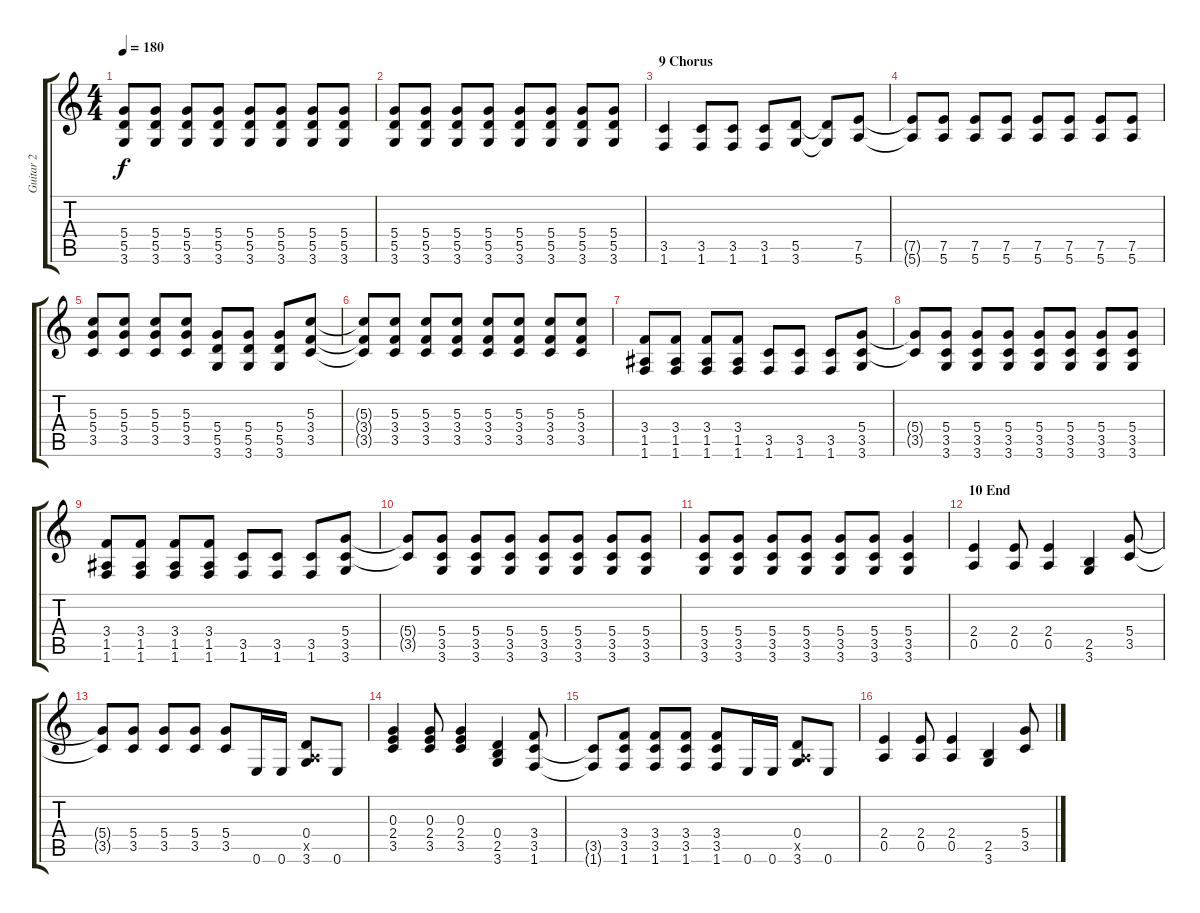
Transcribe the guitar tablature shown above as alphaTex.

\track ("Guitar 2" "Guitar 2") {instrument electricguitarclean}
\staff {score tabs}
\tuning (E4 B3 G3 D3 A2 E2) {hide}
\ts (4 4)
\tempo 180
\clef g2
\ks c
(5.4{t} 5.5{t} 3.6{t}).8{dy f} (5.4 5.5 3.6).8 (5.4 5.5 3.6).8 (5.4 5.5 3.6).8 (5.4 5.5 3.6).8 (5.4 5.5 3.6).8 (5.4 5.5 3.6).8 (5.4 5.5 3.6).8 |
(5.4 5.5 3.6).8 (5.4 5.5 3.6).8 (5.4 5.5 3.6).8 (5.4 5.5 3.6).8 (5.4 5.5 3.6).8 (5.4 5.5 3.6).8 (5.4 5.5 3.6).8 (5.4 5.5 3.6).8 |
\section ("" "9 Chorus")
(3.5 1.6).4 (3.5 1.6).8 (3.5 1.6).8 (3.5 1.6).8 (5.5 3.6).8 (5.5{t} 3.6{t}).8 (7.5 5.6).8 |
(7.5{t} 5.6{t}).8 (7.5 5.6).8 (7.5 5.6).8 (7.5 5.6).8 (7.5 5.6).8 (7.5 5.6).8 (7.5 5.6).8 (7.5 5.6).8 |
(5.3 5.4 3.5).8 (5.3 5.4 3.5).8 (5.3 5.4 3.5).8 (5.3 5.4 3.5).8 (5.4 5.5 3.6).8 (5.4 5.5 3.6).8 (5.4 5.5 3.6).8 (5.3 3.4 3.5).8 |
(5.3{t} 3.4{t} 3.5{t}).8 (5.3 3.4 3.5).8 (5.3 3.4 3.5).8 (5.3 3.4 3.5).8 (5.3 3.4 3.5).8 (5.3 3.4 3.5).8 (5.3 3.4 3.5).8 (5.3 3.4 3.5).8 |
(3.4 1.5 1.6).8 (3.4 1.5 1.6).8 (3.4 1.5 1.6).8 (3.4 1.5 1.6).8 (3.5 1.6).8 (3.5 1.6).8 (3.5 1.6).8 (5.4 3.5 3.6).8 |
(5.4{t} 3.5{t}).8 (5.4 3.5 3.6).8 (5.4 3.5 3.6).8 (5.4 3.5 3.6).8 (5.4 3.5 3.6).8 (5.4 3.5 3.6).8 (5.4 3.5 3.6).8 (5.4 3.5 3.6).8 |
(3.4 1.5 1.6).8 (3.4 1.5 1.6).8 (3.4 1.5 1.6).8 (3.4 1.5 1.6).8 (3.5 1.6).8 (3.5 1.6).8 (3.5 1.6).8 (5.4 3.5 3.6).8 |
(5.4{t} 3.5{t}).8 (5.4 3.5 3.6).8 (5.4 3.5 3.6).8 (5.4 3.5 3.6).8 (5.4 3.5 3.6).8 (5.4 3.5 3.6).8 (5.4 3.5 3.6).8 (5.4 3.5 3.6).8 |
(5.4 3.5 3.6).8 (5.4 3.5 3.6).8 (5.4 3.5 3.6).8 (5.4 3.5 3.6).8 (5.4 3.5 3.6).8 (5.4 3.5 3.6).8 (5.4 3.5 3.6).4 |
\section ("" "10 End")
(2.4 0.5).4{volume 12 instrument electricguitarclean} (2.4 0.5).8 (2.4 0.5).4 (2.5 3.6).4 (5.4 3.5).8 |
(5.4{t} 3.5{t}).8 (5.4 3.5).8 (5.4 3.5).8 (5.4 3.5).8 (5.4 3.5).8 0.6.16 0.6.16 (0.4 0.5{x} 3.6).8 0.6.8 |
(0.3 2.4 3.5).4 (0.3 2.4 3.5).8 (0.3 2.4 3.5).4 (0.4 2.5 3.6).4 (3.4 3.5 1.6).8 |
(3.5{t} 1.6{t}).8 (3.4 3.5 1.6).8 (3.4 3.5 1.6).8 (3.4 3.5 1.6).8 (3.4 3.5 1.6).8 0.6.16 0.6.16 (0.4 0.5{x} 3.6).8 0.6.8 |
(2.4 0.5).4 (2.4 0.5).8 (2.4 0.5).4 (2.5 3.6).4 (5.4 3.5).8
